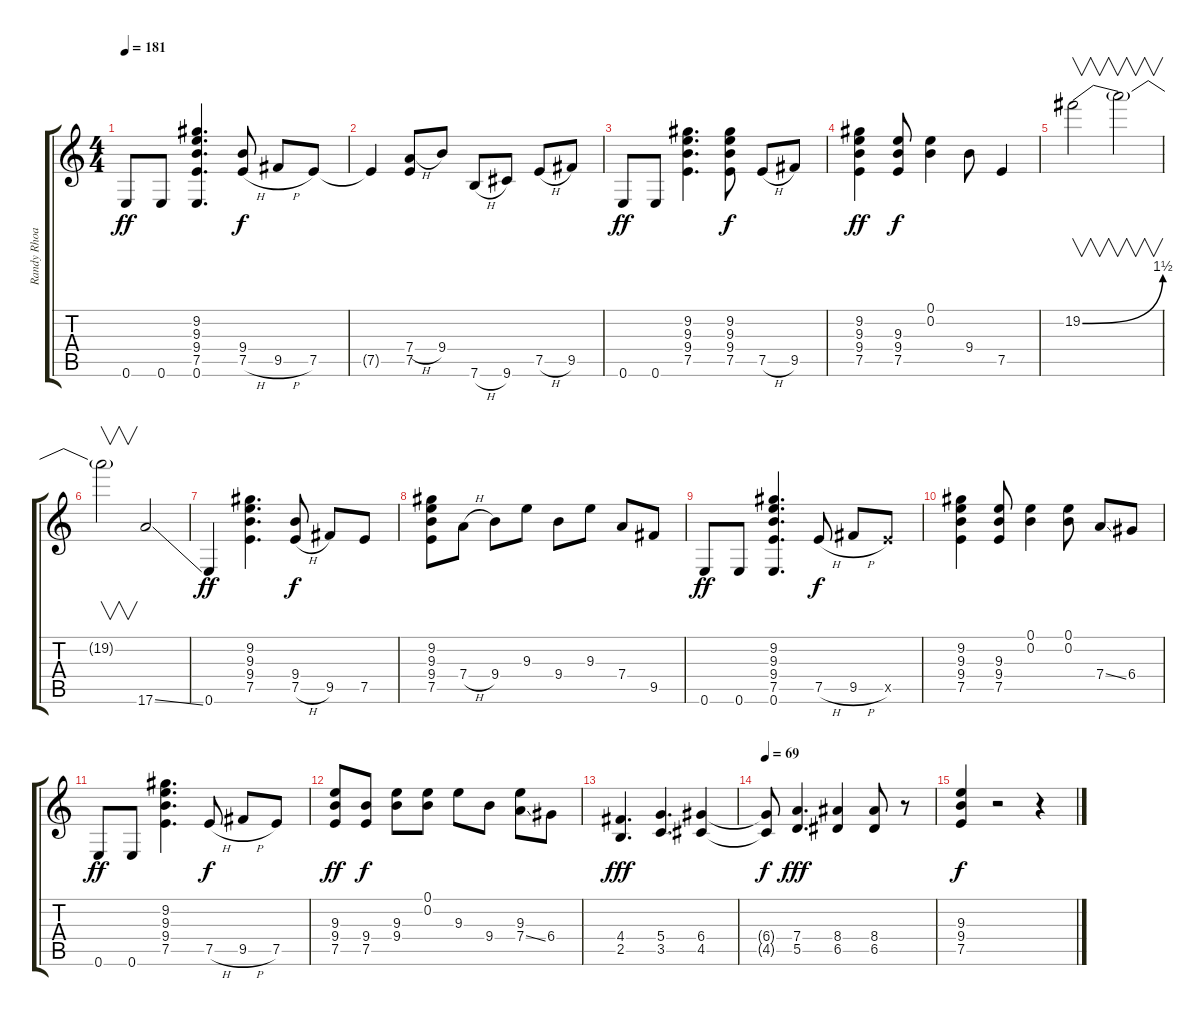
\track ("Randy Rhoads" "Randy Rhoa") {instrument overdrivenguitar}
\staff {score tabs}
\tuning (E4 B3 G3 D3 A2 E2) {hide}
\ts (4 4)
\tempo 181
\clef g2
\ks c
0.6.8{dy ff} 0.6.8 (9.2 9.3 9.4 7.5 0.6).4{d} (9.4 7.5{h}).8{dy f} 9.5{h}.8 7.5.8 |
7.5{t}.4 (7.4{h} 7.5).8 9.4.8 7.6{h}.8 9.6.8 7.5{h}.8 9.5.8 |
0.6.8{dy ff} 0.6.8 (9.2 9.3 9.4 7.5).4{d} (9.2 9.3 9.4 7.5).8{dy f} 7.5{h}.8 9.5.8 |
(9.2 9.3 9.4 7.5).4{dy ff} (9.3 9.4 7.5).8{dy f} (0.1 0.2).4 9.4.8 7.5.4 |
19.2{be (bend 0 0 60 6)}.2{v} 19.2{t}.2{v} |
19.2{t}.2{v} 17.6{ss}.2 |
0.6.4{dy ff} (9.2 9.3 9.4 7.5).4{d} (9.4 7.5{h}).8{dy f} 9.5.8 7.5.8 |
(9.2 9.3 9.4 7.5).8 7.4{h}.8 9.4.8 9.3.8 9.4.8 9.3.8 7.4.8 9.5.8 |
0.6.8{dy ff} 0.6.8 (9.2 9.3 9.4 7.5 0.6).4{d} 7.5{h}.8{dy f} 9.5{h}.8 7.5{x}.8 |
(9.2 9.3 9.4 7.5).4 (9.3 9.4 7.5).8 (0.1 0.2).4 (0.1 0.2).8 7.4{ss}.8 6.4.8 |
0.6.8{dy ff} 0.6.8 (9.2 9.3 9.4 7.5).4{d} 7.5{h}.8{dy f} 9.5{h}.8 7.5.8 |
(9.3 9.4 7.5).8{dy ff} (9.4 7.5).8{dy f} (9.3 9.4).8 (0.1 0.2).8 9.3.8 9.4.8 (9.3 7.4{ss}).8 6.4.8 |
(4.4 2.5).4{d dy fff} (5.4 3.5).4{d} (6.4 4.5).4 |
\tempo 69
(6.4{t} 4.5{t}).8{dy f} (7.4 5.5).4{d dy fff} (8.4 6.5).4 (8.4 6.5).8 r.8 |
(9.3 9.4 7.5).4{dy f} r.2 r.4
